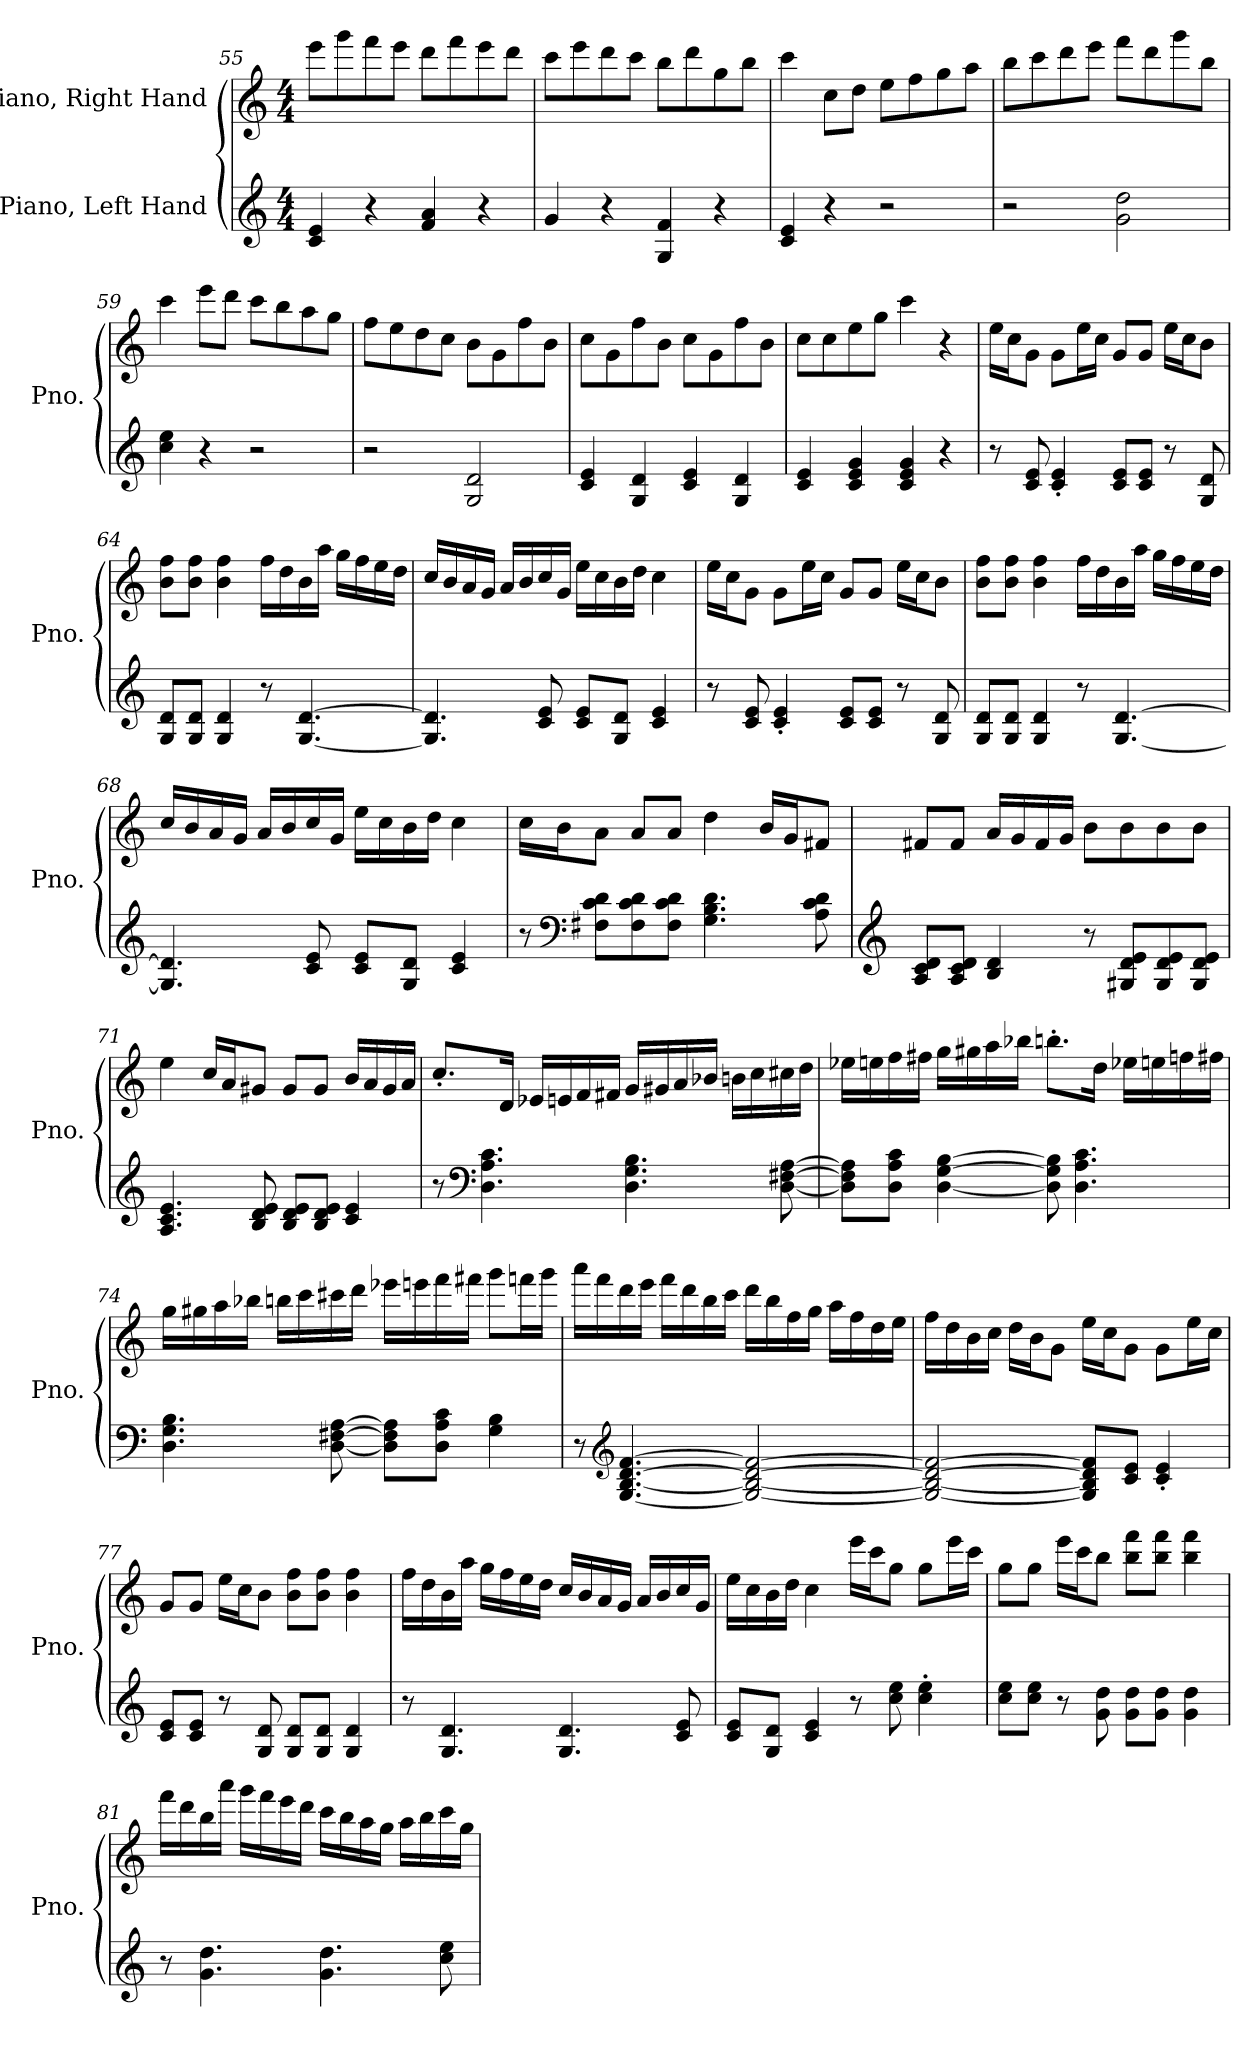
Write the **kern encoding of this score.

**kern	**kern
*part2	*part1
*staff2	*staff1
*I"Piano, Left Hand	*I"Piano, Right Hand
*I'Pno.	*I'Pno.
*clefG2	*clefG2
*k[]	*k[]
*M4/4	*M4/4
=55	=55
4c/ 4e/	8eee\L
.	8ggg\
4r	8fff\
.	8eee\J
4f/ 4a/	8ddd\L
.	8fff\
4r	8eee\
.	8ddd\J
=56	=56
4g/	8ccc\L
.	8eee\
4r	8ddd\
.	8ccc\J
4G/ 4f/	8bb\L
.	8ddd\
4r	8gg\
.	8bb\J
=57	=57
4c/ 4e/	4ccc\
4r	8cc\L
.	8dd\J
2r	8ee\L
.	8ff\
.	8gg\
.	8aa\J
!!LO:LB:g=z
=58	=58
2r	8bb\L
.	8ccc\
.	8ddd\
.	8eee\J
2g\ 2dd\	8fff\L
.	8ddd\
.	8ggg\
.	8bb\J
=59	=59
4cc\ 4ee\	4ccc\
4r	8eee\L
.	8ddd\J
2r	8ccc\L
.	8bb\
.	8aa\
.	8gg\J
=60	=60
2r	8ff\L
.	8ee\
.	8dd\
.	8cc\J
2G/ 2d/	8b\L
.	8g\
.	8ff\
.	8b\J
=61	=61
4c/ 4e/	8cc\L
.	8g\
4G/ 4d/	8ff\
.	8b\J
4c/ 4e/	8cc\L
.	8g\
4G/ 4d/	8ff\
.	8b\J
=62	=62
4c/ 4e/	8cc\L
.	8cc\
4c/ 4e/ 4g/	8ee\
.	8gg\J
4c/ 4e/ 4g/	4ccc\
4r	4r
!!LO:LB:g=z
=63	=63
8r	16ee\LL
.	16cc\J
8c/ 8e/	8g\J
4c/' 4e/'	8g\L
.	16ee\L
.	16cc\JJ
8c/ 8e/L	8g/L
8c/ 8e/J	8g/J
8r	16ee\LL
.	16cc\J
8G/ 8d/	8b\J
=64	=64
8G/ 8d/L	8b\ 8ff\L
8G/ 8d/J	8b\ 8ff\J
4G/ 4d/	4b\ 4ff\
8r	16ff\LL
.	16dd\
[4.G/ [4.d/	16b\
.	16aa\JJ
.	16gg\LL
.	16ff\
.	16ee\
.	16dd\JJ
=65	=65
4.G/] 4.d/]	16cc/LL
.	16b/
.	16a/
.	16g/JJ
.	16a/LL
.	16b/
8c/ 8e/	16cc/
.	16g/JJ
8c/ 8e/L	16ee\LL
.	16cc\
8G/ 8d/J	16b\
.	16dd\JJ
4c/ 4e/	4cc\
!!LO:LB:g=z
=66	=66
8r	16ee\LL
.	16cc\J
8c/ 8e/	8g\J
4c/' 4e/'	8g\L
.	16ee\L
.	16cc\JJ
8c/ 8e/L	8g/L
8c/ 8e/J	8g/J
8r	16ee\LL
.	16cc\J
8G/ 8d/	8b\J
=67	=67
8G/ 8d/L	8b\ 8ff\L
8G/ 8d/J	8b\ 8ff\J
4G/ 4d/	4b\ 4ff\
8r	16ff\LL
.	16dd\
[4.G/ [4.d/	16b\
.	16aa\JJ
.	16gg\LL
.	16ff\
.	16ee\
.	16dd\JJ
=68	=68
4.G/] 4.d/]	16cc/LL
.	16b/
.	16a/
.	16g/JJ
.	16a/LL
.	16b/
8c/ 8e/	16cc/
.	16g/JJ
8c/ 8e/L	16ee\LL
.	16cc\
8G/ 8d/J	16b\
.	16dd\JJ
4c/ 4e/	4cc\
!!LO:LB:g=z
=69	=69
8r	16cc\LL
.	16b\J
*clefF4	*
8F#X\ 8c\ 8d\L	8a\J
8F#\ 8c\ 8d\	8a/L
8F#\ 8c\ 8d\J	8a/J
4.G\ 4.B\ 4.d\	4dd\
.	16b/LL
.	16g/J
8A\ 8c\ 8d\	8f#X/J
=70	=70
*clefG2	*
8A/ 8c/ 8d/L	8f#X/L
8A/ 8c/ 8d/J	8f#/J
4B/ 4d/	16a/LL
.	16g/
.	16f#/
.	16g/JJ
8r	8b\L
8G#X/ 8d/ 8e/L	8b\
8G#/ 8d/ 8e/	8b\
8G#/ 8d/ 8e/J	8b\J
!!LO:LB:g=z
=71	=71
4.A/ 4.c/ 4.e/	4ee\
.	16cc/LL
.	16a/J
8B/ 8d/ 8e/	8g#X/J
8B/ 8d/ 8e/L	8g#/L
8B/ 8d/ 8e/J	8g#/J
4c/ 4e/	16b/LL
.	16a/
.	16g#/
.	16a/JJ
=72	=72
8r	8.cc'/L
*clefF4	*
4.D\ 4.A\ 4.c\	.
.	16d/Jk
.	16e-X/LL
.	16en/
.	16f/
.	16f#X/JJ
4.D\ 4.G\ 4.B\	16g/LL
.	16g#X/
.	16a/
.	16b-X/JJ
.	16bn\LL
.	16cc\
[8D\ [8F#X\ [8A\	16cc#X\
.	16dd\JJ
!!LO:PB:g=z
=73	=73
8D\] 8F#\] 8A\]L	16ee-X\LL
.	16een\
8D\ 8A\ 8c\J	16ff\
.	16ff#X\JJ
[4D\ [4G\ [4B\	16gg\LL
.	16gg#X\
.	16aa\
.	16bb-X\JJ
8D\] 8G\] 8B\]	8.bbn'\L
4.D\ 4.A\ 4.c\	.
.	16dd\Jk
.	16ee-X\LL
.	16een\
.	16ffn\
.	16ff#X\JJ
=74	=74
4.D\ 4.G\ 4.B\	16gg\LL
.	16gg#X\
.	16aa\
.	16bb-X\JJ
.	16bbn\LL
.	16ccc\
[8D\ [8F#X\ [8A\	16ccc#X\
.	16ddd\JJ
8D\] 8F#\] 8A\]L	16eee-X\LL
.	16eeen\
8D\ 8A\ 8c\J	16fff\
.	16fff#X\JJ
4G\ 4B\	8ggg\L
.	16fffn\L
.	16ggg\JJ
!!LO:LB:g=z
=75	=75
8r	16aaa\LL
.	16fff\
*clefG2	*
[4.G/ [4.B/ [4.d/ [4.f/	16ddd\
.	16eee\JJ
.	16fff\LL
.	16ddd\
.	16bb\
.	16ccc\JJ
2G/_ 2B/_ 2d/_ 2f/_	16ddd\LL
.	16bb\
.	16ff\
.	16gg\JJ
.	16aa\LL
.	16ff\
.	16dd\
.	16ee\JJ
=76	=76
2G/_ 2B/_ 2d/_ 2f/_	16ff\LL
.	16dd\
.	16b\
.	16cc\JJ
.	16dd\LL
.	16b\J
.	8g\J
8G/] 8B/] 8d/] 8f/]L	16ee\LL
.	16cc\J
8c/ 8e/J	8g\J
4c/' 4e/'	8g\L
.	16ee\L
.	16cc\JJ
=77	=77
8c/ 8e/L	8g/L
8c/ 8e/J	8g/J
8r	16ee\LL
.	16cc\J
8G/ 8d/	8b\J
8G/ 8d/L	8b\ 8ff\L
8G/ 8d/J	8b\ 8ff\J
4G/ 4d/	4b\ 4ff\
!!LO:LB:g=z
=78	=78
8r	16ff\LL
.	16dd\
4.G/ 4.d/	16b\
.	16aa\JJ
.	16gg\LL
.	16ff\
.	16ee\
.	16dd\JJ
4.G/ 4.d/	16cc/LL
.	16b/
.	16a/
.	16g/JJ
.	16a/LL
.	16b/
8c/ 8e/	16cc/
.	16g/JJ
=79	=79
8c/ 8e/L	16ee\LL
.	16cc\
8G/ 8d/J	16b\
.	16dd\JJ
4c/ 4e/	4cc\
8r	16eee\LL
.	16ccc\J
8cc\ 8ee\	8gg\J
4cc\' 4ee\'	8gg\L
.	16eee\L
.	16ccc\JJ
=80	=80
8cc\ 8ee\L	8gg\L
8cc\ 8ee\J	8gg\J
8r	16eee\LL
.	16ccc\J
8g\ 8dd\	8bb\J
8g\ 8dd\L	8bb\ 8fff\L
8g\ 8dd\J	8bb\ 8fff\J
4g\ 4dd\	4bb\ 4fff\
!!LO:LB:g=z
=81	=81
8r	16fff\LL
.	16ddd\
4.g\ 4.dd\	16bb\
.	16aaa\JJ
.	16ggg\LL
.	16fff\
.	16eee\
.	16ddd\JJ
4.g\ 4.dd\	16ccc\LL
.	16bb\
.	16aa\
.	16gg\JJ
.	16aa\LL
.	16bb\
8cc\ 8ee\	16ccc\
.	16gg\JJ
=	=
*-	*-
